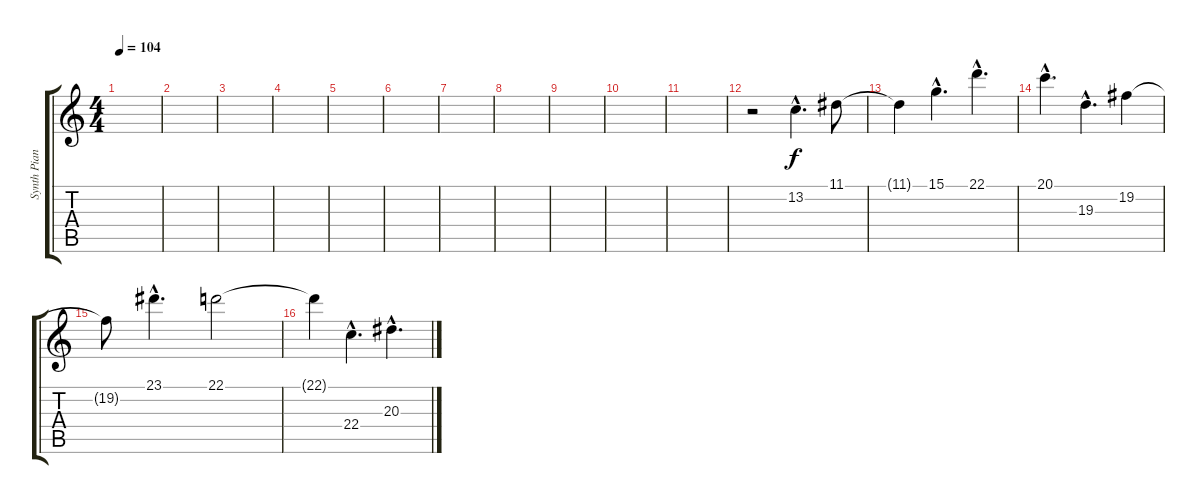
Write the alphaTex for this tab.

\track ("Synth Piano 2" "Synth Pian") {instrument pad4choir}
\staff {score tabs}
\tuning (E4 B3 G3 D3 A2 E2) {hide}
\ts (4 4)
\tempo 104
\clef g2
\ks c
|
|
|
|
|
|
|
|
|
|
|
r.2 13.2{hac}.4{d} 11.1.8 |
11.1{t}.4 15.1{hac}.4{d} 22.1{hac}.4{d} |
20.1{hac}.4{d} 19.3{hac}.4{d} 19.2.4 |
19.2{t}.8 23.1{hac}.4{d} 22.1.2 |
22.1{t}.4 22.4{hac}.4{d} 20.3{hac}.4{d}
